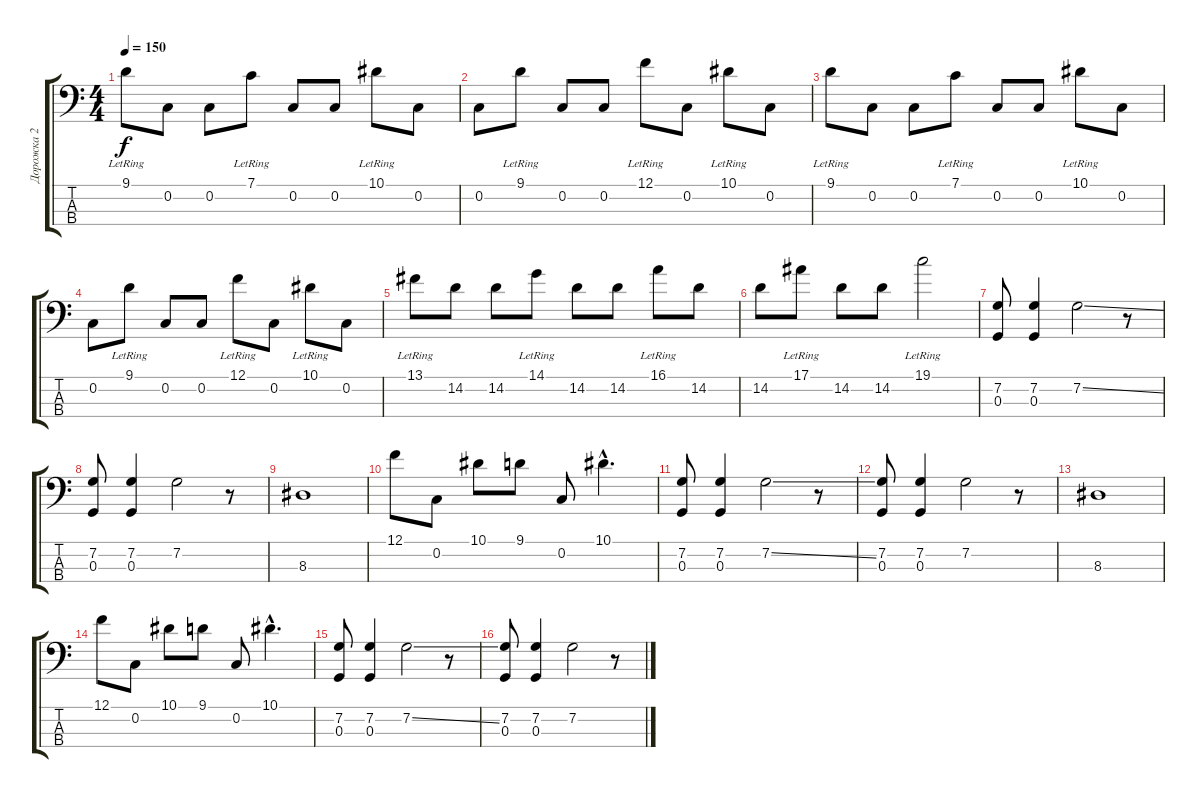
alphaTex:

\track ("Дорожка 2" "Дорожка 2") {instrument electricbasspick}
\staff {score tabs}
\tuning (F2 C2 G1 D1) {hide}
\ts (4 4)
\tempo 150
\clef f4
\ks c
9.1{lr}.8{dy f} 0.2.8 0.2.8 7.1{lr}.8 0.2.8 0.2.8 10.1{lr}.8 0.2.8 |
0.2.8 9.1{lr}.8 0.2.8 0.2.8 12.1{lr}.8 0.2.8 10.1{lr}.8 0.2.8 |
9.1{lr}.8 0.2.8 0.2.8 7.1{lr}.8 0.2.8 0.2.8 10.1{lr}.8 0.2.8 |
0.2.8 9.1{lr}.8 0.2.8 0.2.8 12.1{lr}.8 0.2.8 10.1{lr}.8 0.2.8 |
13.1{lr}.8 14.2.8 14.2.8 14.1{lr}.8 14.2.8 14.2.8 16.1{lr}.8 14.2.8 |
14.2.8 17.1{lr}.8 14.2.8 14.2.8 19.1{lr}.2 |
(7.2 0.3).8 (7.2 0.3).4 7.2{ss}.2 r.8 |
(7.2 0.3).8 (7.2 0.3).4 7.2.2 r.8 |
8.3.1 |
12.1.8 0.2.8 10.1.8 9.1.8 0.2.8 10.1{hac}.4{d} |
(7.2 0.3).8 (7.2 0.3).4 7.2{ss}.2 r.8 |
(7.2 0.3).8 (7.2 0.3).4 7.2.2 r.8 |
8.3.1 |
12.1.8 0.2.8 10.1.8 9.1.8 0.2.8 10.1{hac}.4{d} |
(7.2 0.3).8 (7.2 0.3).4 7.2{ss}.2 r.8 |
(7.2 0.3).8 (7.2 0.3).4 7.2.2 r.8
